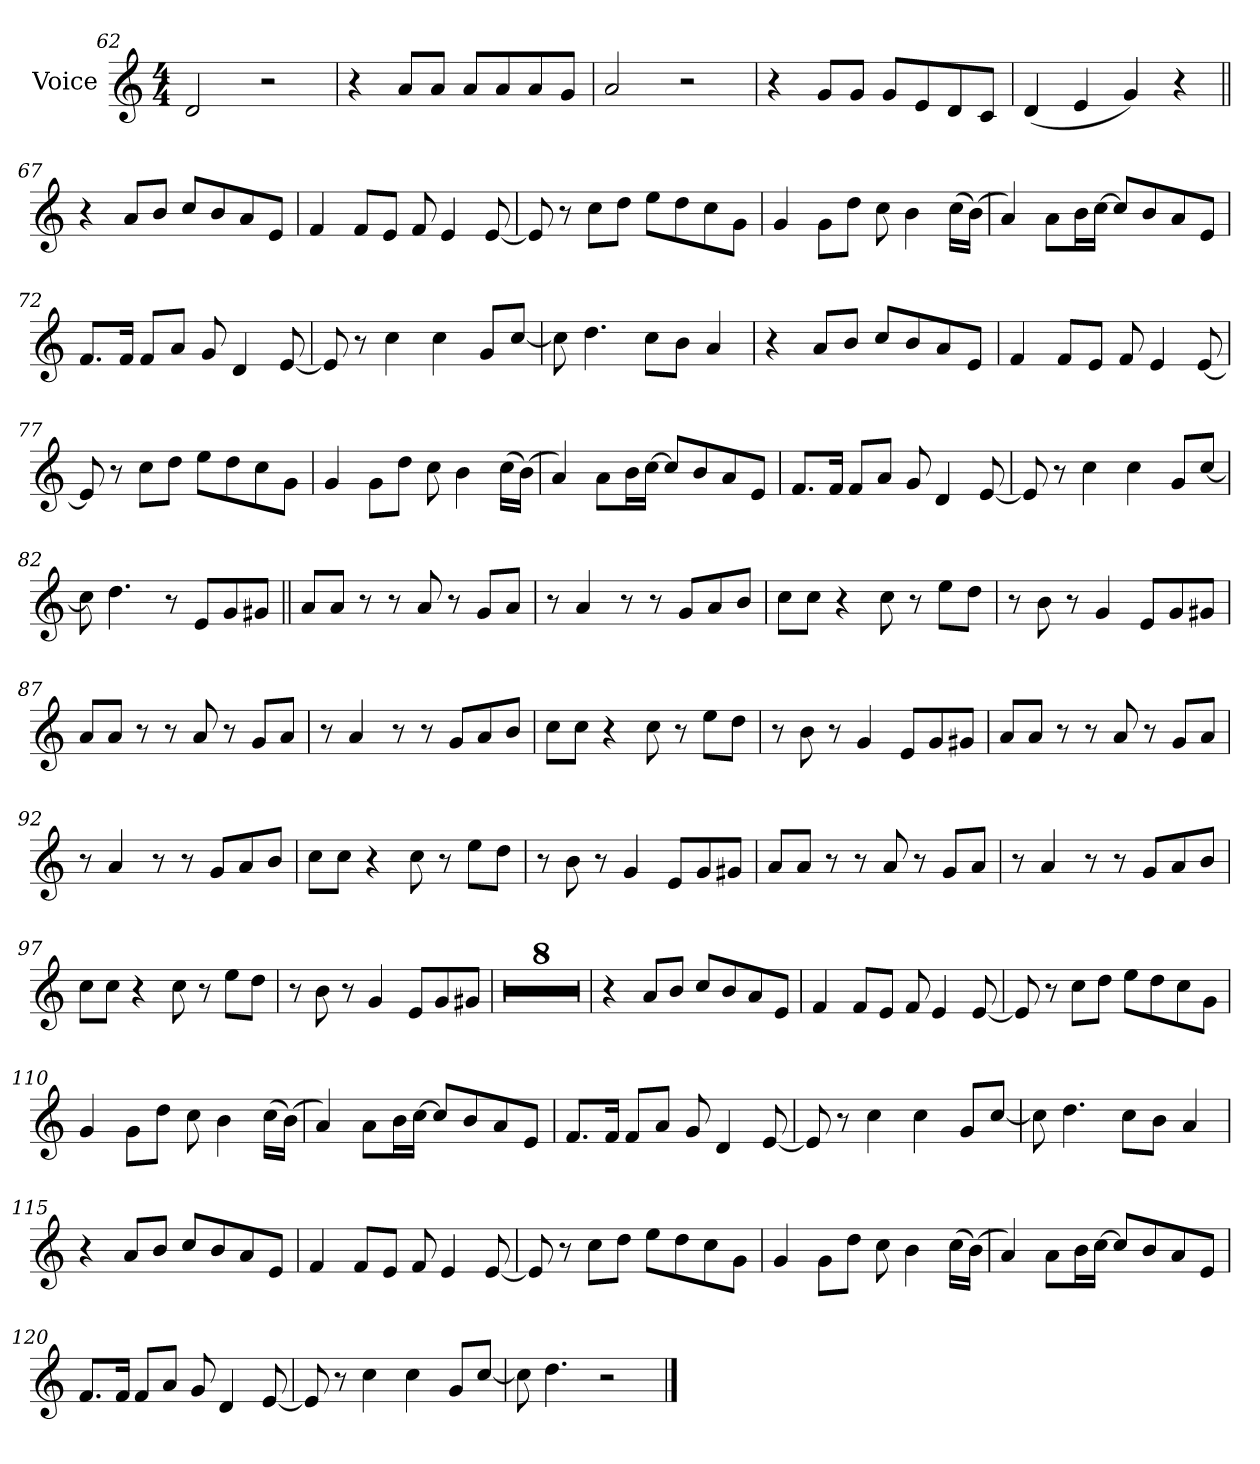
**kern
*part1
*staff1
*I"Voice
*I'Vc.
*clefG2
*k[]
*M4/4
=62
2d
2r
=63
4r
8aL
8aJ
8aL
8a
8a
8gJ
=64
2a
2r
=65
4r
8gL
8gJ
8gL
8e
8d
8cJ
=66
(4d
4e
4g)
4r
=67||
4r
8aL
8bJ
8ccL
8b
8a
8eJ
=68
4f
8fL
8eJ
8f
4e
[8e
=69
8e]
8r
8ccL
8ddJ
8eeL
8dd
8cc
8gJ
=70
4g
8gL
8ddJ
8cc
4b
(16ccLL
(16bJJ)
=71
4a)
8aL
16bL
[16ccJJ
8ccL]
8b
8a
8eJ
=72
8.fL
16fJk
8fL
8aJ
8g
4d
[8e
=73
8e]
8r
4cc
4cc
8gL
[8ccJ
=74
8cc]
4.dd
8ccL
8bJ
4a
=75
4r
8aL
8bJ
8ccL
8b
8a
8eJ
=76
4f
8fL
8eJ
8f
4e
[8e
=77
8e]
8r
8ccL
8ddJ
8eeL
8dd
8cc
8gJ
=78
4g
8gL
8ddJ
8cc
4b
(16ccLL
(16bJJ)
=79
4a)
8aL
16bL
[16ccJJ
8ccL]
8b
8a
8eJ
=80
8.fL
16fJk
8fL
8aJ
8g
4d
[8e
=81
8e]
8r
4cc
4cc
8gL
[8ccJ
=82
8cc]
4.dd
8r
8eL
8g
8g#XJ
=83||
8aL
8aJ
8r
8r
8a
8r
8gL
8aJ
=84
8r
4a
8r
8r
8gL
8a
8bJ
=85
8ccL
8ccJ
4r
8cc
8r
8eeL
8ddJ
=86
8r
8b
8r
4g
8eL
8g
8g#XJ
=87
8aL
8aJ
8r
8r
8a
8r
8gL
8aJ
=88
8r
4a
8r
8r
8gL
8a
8bJ
=89
8ccL
8ccJ
4r
8cc
8r
8eeL
8ddJ
=90
8r
8b
8r
4g
8eL
8g
8g#XJ
=91
8aL
8aJ
8r
8r
8a
8r
8gL
8aJ
=92
8r
4a
8r
8r
8gL
8a
8bJ
=93
8ccL
8ccJ
4r
8cc
8r
8eeL
8ddJ
=94
8r
8b
8r
4g
8eL
8g
8g#XJ
=95
8aL
8aJ
8r
8r
8a
8r
8gL
8aJ
=96
8r
4a
8r
8r
8gL
8a
8bJ
=97
8ccL
8ccJ
4r
8cc
8r
8eeL
8ddJ
=98
8r
8b
8r
4g
8eL
8g
8g#XJ
=99
1r
=100
1r
=101
1r
=102
1r
=103
1r
=104
1r
=105
1r
=106
1r
=107
4r
8aL
8bJ
8ccL
8b
8a
8eJ
=108
4f
8fL
8eJ
8f
4e
[8e
=109
8e]
8r
8ccL
8ddJ
8eeL
8dd
8cc
8gJ
=110
4g
8gL
8ddJ
8cc
4b
(16ccLL
(16bJJ)
=111
4a)
8aL
16bL
[16ccJJ
8ccL]
8b
8a
8eJ
=112
8.fL
16fJk
8fL
8aJ
8g
4d
[8e
=113
8e]
8r
4cc
4cc
8gL
[8ccJ
=114
8cc]
4.dd
8ccL
8bJ
4a
=115
4r
8aL
8bJ
8ccL
8b
8a
8eJ
=116
4f
8fL
8eJ
8f
4e
[8e
=117
8e]
8r
8ccL
8ddJ
8eeL
8dd
8cc
8gJ
=118
4g
8gL
8ddJ
8cc
4b
(16ccLL
(16bJJ)
=119
4a)
8aL
16bL
[16ccJJ
8ccL]
8b
8a
8eJ
=120
8.fL
16fJk
8fL
8aJ
8g
4d
[8e
=121
8e]
8r
4cc
4cc
8gL
[8ccJ
=122
8cc]
4.dd
2r
==
*-
